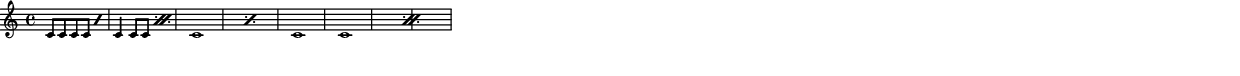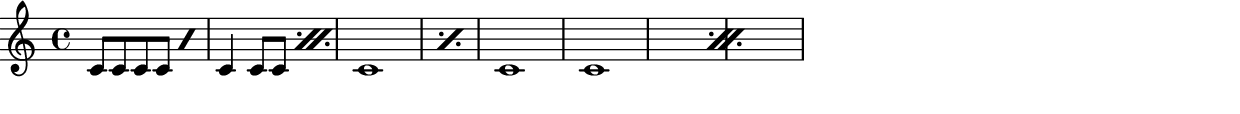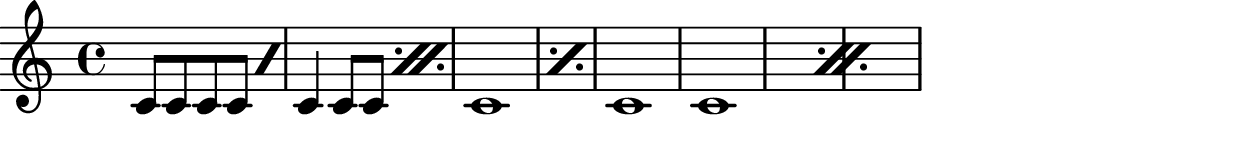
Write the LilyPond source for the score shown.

%% Generated by lilypond-book
%% Options: [exampleindent=10.16\mm,indent=0\mm,line-width=160\mm,paper-height=845.047\pt,paper-width=597.508\pt,papersize='(cons (* 597.508 pt) (* 845.047 pt))]
\include "lilypond-book-preamble.ly"


% ****************************************************************
% Start cut-&-pastable-section
% ****************************************************************

#(ly:set-option 'eps-box-padding 3.000000)



\paper {
  #(set-paper-size '(cons (* 597.508 pt) (* 845.047 pt)))
  indent = 0\mm
  line-width = 160\mm
  % offset the left padding, also add 1mm as lilypond creates cropped
  % images with a little space on the right
  line-width = #(- line-width (* mm  3.000000) (* mm 1))
}

\layout {
  
}




% ****************************************************************
% ly snippet:
% ****************************************************************
\sourcefilename "/lilypond-2.25.15/input/regression/repeat-percent-staff-size.ly"
\sourcefileline 0
\version "2.23.9"

\header {
  texidoc = "Slash and percent signs are correctly scaled at different
staff sizes."
}

mus = {
  \repeat percent 2 { c'8 8 8 8 }
  \repeat percent 2 { c'4 8 8 }
  \repeat percent 2 { c'1 }
  \repeat percent 2 { c'1 1 }
}

\new Staff \with { \magnifyStaff #1/2 } \mus
\new Staff \mus
\new Staff \with { \magnifyStaff #3/2 } \mus



% ****************************************************************
% end ly snippet
% ****************************************************************
